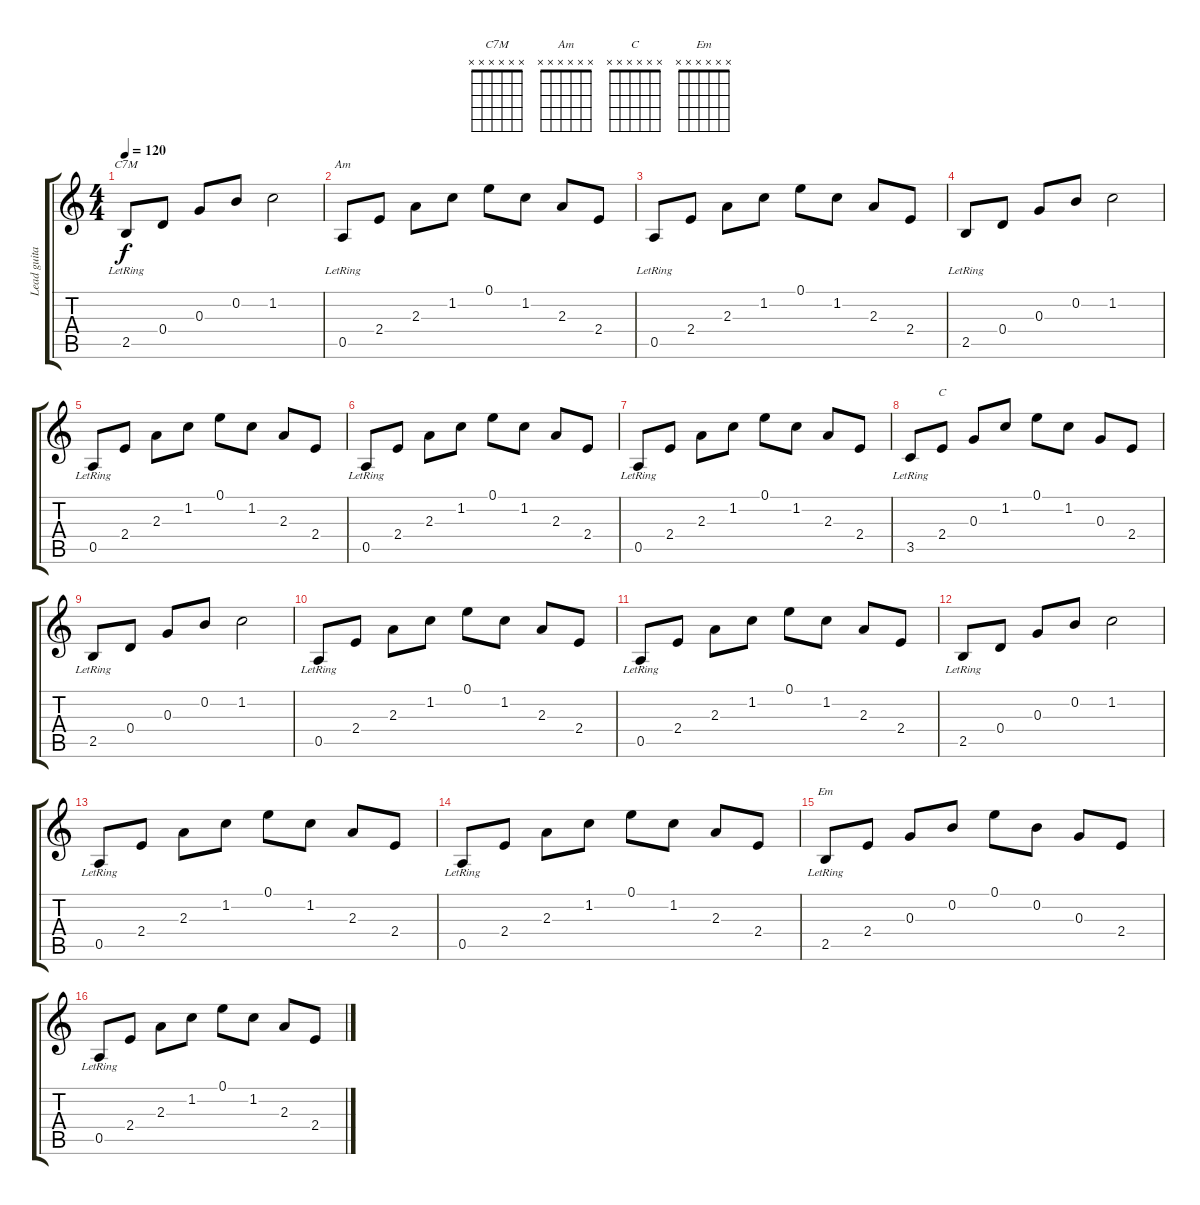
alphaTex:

\track ("Lead guitar" "Lead guita") {instrument acousticguitarsteel}
\staff {score tabs}
\tuning (E4 B3 G3 D3 A2 E2) {hide}
\chord ("C7M" x x x x x x)
\chord ("Am" x x x x x x)
\chord ("C" x x x x x x)
\chord ("Em" x x x x x x)
\ts (4 4)
\tempo 120
\clef g2
\ks c
2.5{lr}.8{ch "C7M" dy f} 0.4.8 0.3.8 0.2.8 1.2.2 |
0.5{lr}.8{ch "Am"} 2.4.8 2.3.8 1.2.8 0.1.8 1.2.8 2.3.8 2.4.8 |
0.5{lr}.8 2.4.8 2.3.8 1.2.8 0.1.8 1.2.8 2.3.8 2.4.8 |
2.5{lr}.8 0.4.8 0.3.8 0.2.8 1.2.2 |
0.5{lr}.8 2.4.8 2.3.8 1.2.8 0.1.8 1.2.8 2.3.8 2.4.8 |
0.5{lr}.8 2.4.8 2.3.8 1.2.8 0.1.8 1.2.8 2.3.8 2.4.8 |
0.5{lr}.8 2.4.8 2.3.8 1.2.8 0.1.8 1.2.8 2.3.8 2.4.8 |
3.5{lr}.8 2.4.8{ch "C"} 0.3.8 1.2.8 0.1.8 1.2.8 0.3.8 2.4.8 |
2.5{lr}.8 0.4.8 0.3.8 0.2.8 1.2.2 |
0.5{lr}.8 2.4.8 2.3.8 1.2.8 0.1.8 1.2.8 2.3.8 2.4.8 |
0.5{lr}.8 2.4.8 2.3.8 1.2.8 0.1.8 1.2.8 2.3.8 2.4.8 |
2.5{lr}.8 0.4.8 0.3.8 0.2.8 1.2.2 |
0.5{lr}.8 2.4.8 2.3.8 1.2.8 0.1.8 1.2.8 2.3.8 2.4.8 |
0.5{lr}.8 2.4.8 2.3.8 1.2.8 0.1.8 1.2.8 2.3.8 2.4.8 |
2.5{lr}.8{ch "Em"} 2.4.8 0.3.8 0.2.8 0.1.8 0.2.8 0.3.8 2.4.8 |
0.5{lr}.8 2.4.8 2.3.8 1.2.8 0.1.8 1.2.8 2.3.8 2.4.8
